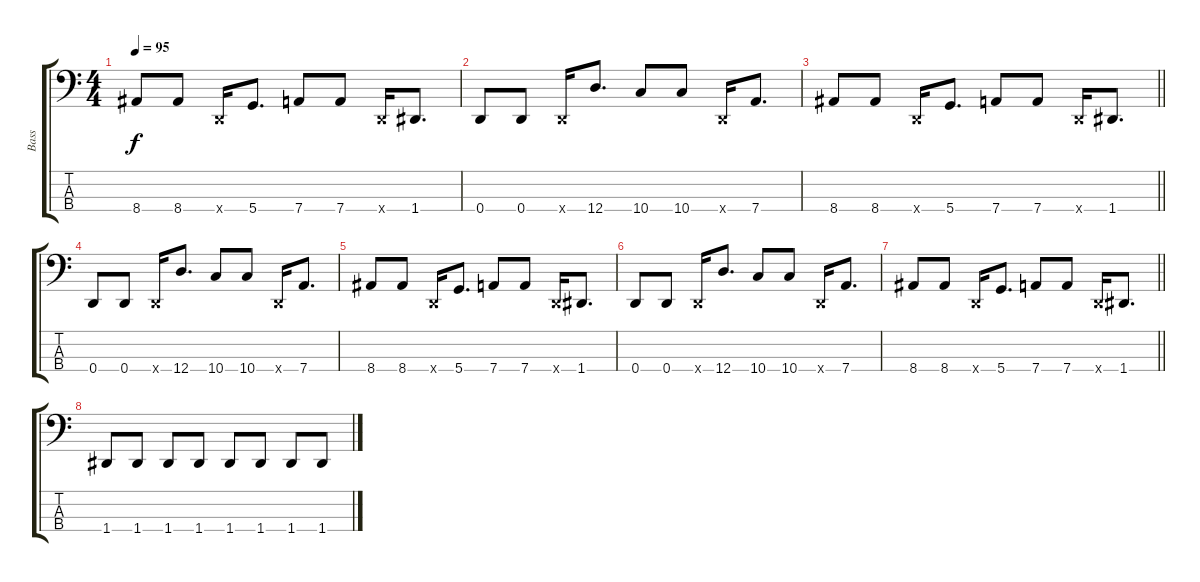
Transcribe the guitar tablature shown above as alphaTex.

\track ("Bass" "Bass") {instrument electricbassfinger}
\staff {score tabs}
\tuning (G2 D2 A1 D1) {hide}
\ts (4 4)
\tempo 95
\clef f4
\ks c
8.4.8{dy f} 8.4.8 0.4{x}.16 5.4.8{d} 7.4.8 7.4.8 0.4{x}.16 1.4.8{d} |
0.4.8 0.4.8 0.4{x}.16 12.4.8{d} 10.4.8 10.4.8 0.4{x}.16 7.4.8{d} |
\barLineRight lightlight
8.4.8 8.4.8 0.4{x}.16 5.4.8{d} 7.4.8 7.4.8 0.4{x}.16 1.4.8{d} |
0.4.8 0.4.8 0.4{x}.16 12.4.8{d} 10.4.8 10.4.8 0.4{x}.16 7.4.8{d} |
8.4.8 8.4.8 0.4{x}.16 5.4.8{d} 7.4.8 7.4.8 0.4{x}.16 1.4.8{d} |
0.4.8 0.4.8 0.4{x}.16 12.4.8{d} 10.4.8 10.4.8 0.4{x}.16 7.4.8{d} |
\barLineRight lightlight
8.4.8 8.4.8 0.4{x}.16 5.4.8{d} 7.4.8 7.4.8 0.4{x}.16 1.4.8{d} |
1.4.8 1.4.8 1.4.8 1.4.8 1.4.8 1.4.8 1.4.8 1.4.8
